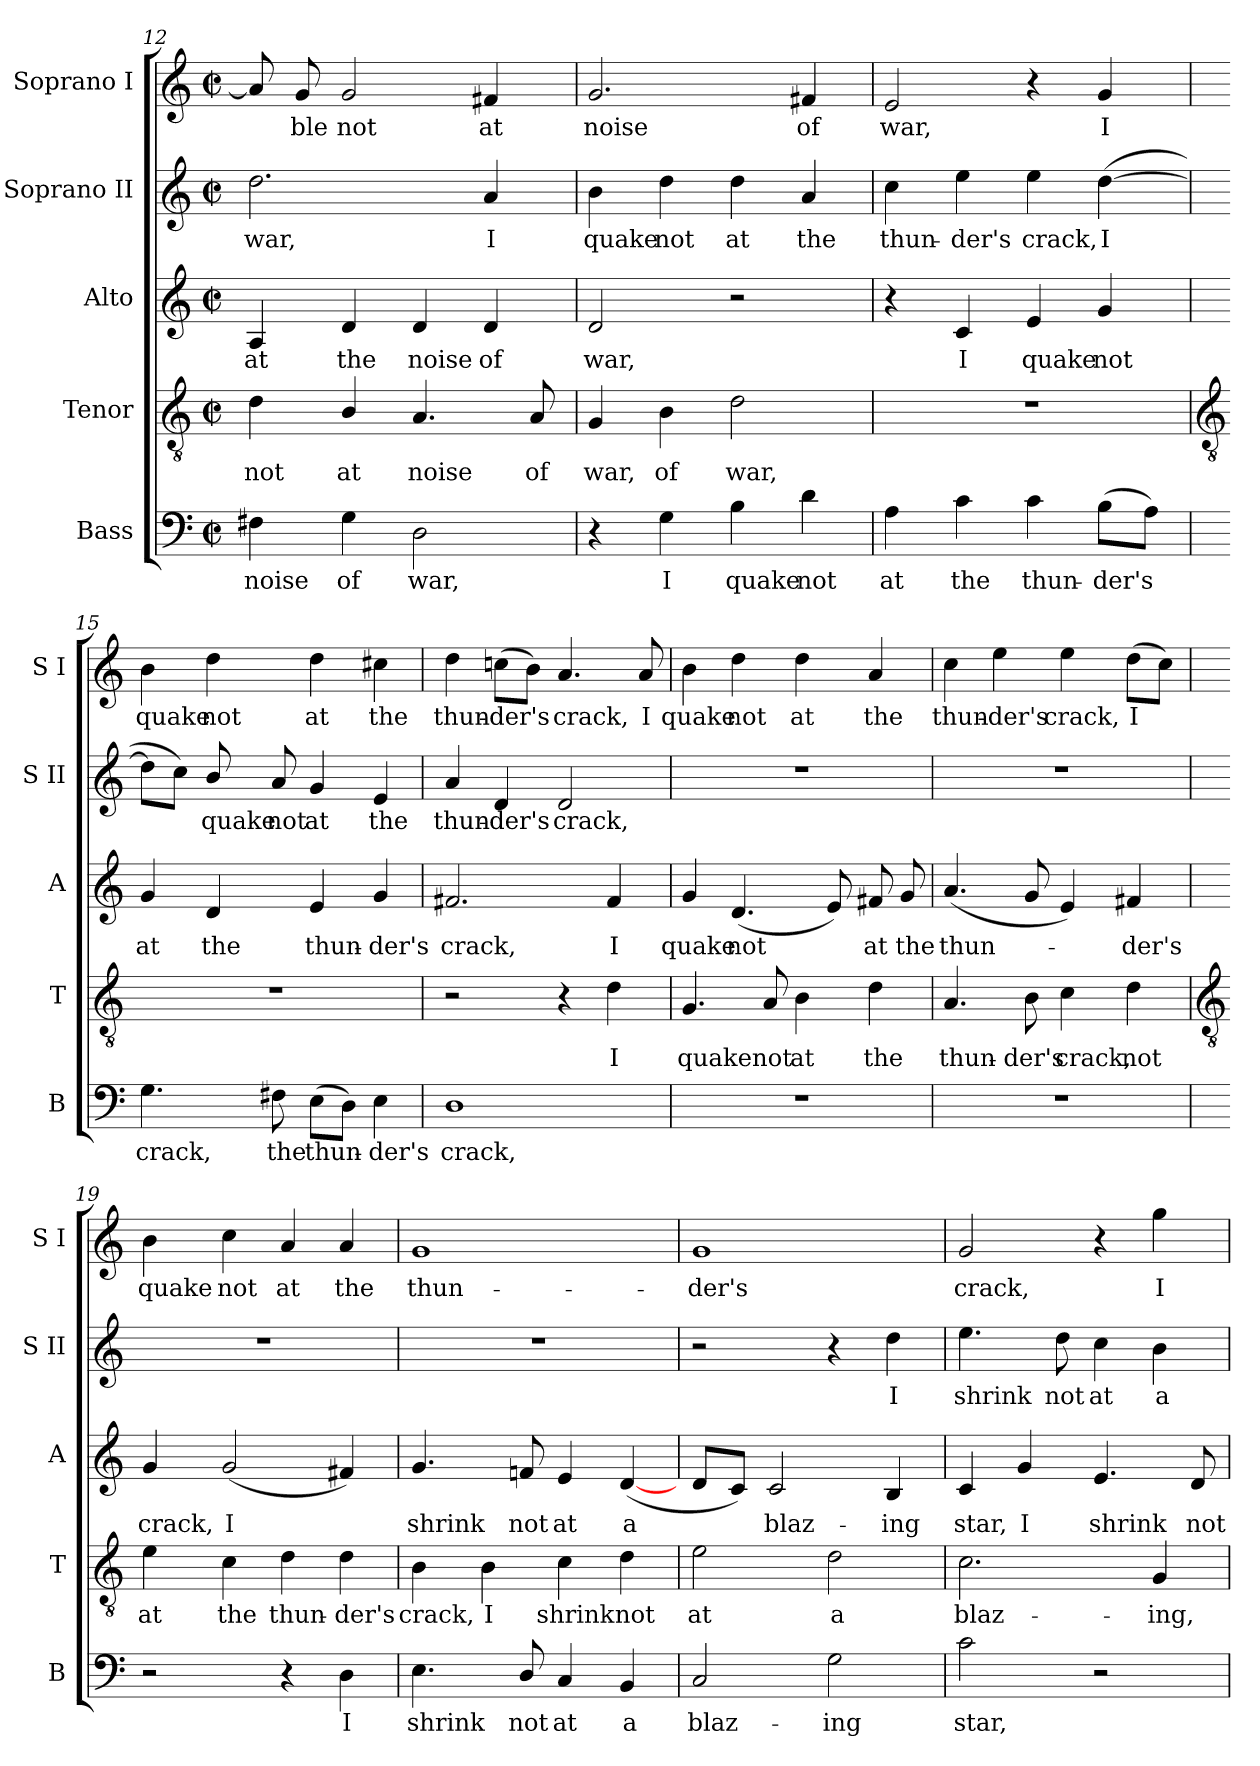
**kern	**text	**kern	**text	**kern	**text	**kern	**text	**kern	**text
*part5	*part5	*part4	*part4	*part3	*part3	*part2	*part2	*part1	*part1
*staff5	*staff5	*staff4	*staff4	*staff3	*staff3	*staff2	*staff2	*staff1	*staff1
*I"Bass	*	*I"Tenor	*	*I"Alto	*	*I"Soprano II	*	*I"Soprano I	*
*I'B	*	*I'T	*	*I'A	*	*I'S II	*	*I'S I	*
*clefF4	*	*clefGv2	*	*clefG2	*	*clefG2	*	*clefG2	*
*k[]	*	*k[]	*	*k[]	*	*k[]	*	*k[]	*
*C:	*	*C:	*	*C:	*	*C:	*	*C:	*
*M2/2	*	*M2/2	*	*M2/2	*	*M2/2	*	*M2/2	*
*met(c|)	*	*met(c|)	*	*met(c|)	*	*met(c|)	*	*met(c|)	*
=12	=12	=12	=12	=12	=12	=12	=12	=12	=12
!	!LO:LY:b	!	!LO:LY:b	!	!LO:LY:b	!	!LO:LY:b	!	!
4F#X	noise	4d	not	4A	at	2.dd	war,	8a]	.
!	!	!	!	!	!	!	!	!	!LO:LY:b
.	.	.	.	.	.	.	.	8g	ble
!	!LO:LY:b	!	!LO:LY:b	!	!LO:LY:b	!	!	!	!LO:LY:b
4G	of	4B/	at	4d	the	.	.	2g	not
!	!LO:LY:b	!	!LO:LY:b	!	!LO:LY:b	!	!	!	!
2D	war,	4.A	noise	4d	noise	.	.	.	.
!	!	!	!	!	!LO:LY:b	!	!LO:LY:b	!	!LO:LY:b
.	.	.	.	4d	of	4a	I	4f#X	at
!	!	!	!LO:LY:b	!	!	!	!	!	!
.	.	8A	of	.	.	.	.	.	.
=13	=13	=13	=13	=13	=13	=13	=13	=13	=13
!	!	!	!LO:LY:b	!	!LO:LY:b	!	!LO:LY:b	!	!LO:LY:b
4r	.	4G	war,	2d	war,	4b	quake	2.g	noise
!	!LO:LY:b	!	!LO:LY:b	!	!	!	!LO:LY:b	!	!
4G	I	4B	of	.	.	4dd	not	.	.
!	!LO:LY:b	!	!LO:LY:b	!	!	!	!LO:LY:b	!	!
4B	quake	2d	war,	2r	.	4dd	at	.	.
!	!LO:LY:b	!	!	!	!	!	!LO:LY:b	!	!LO:LY:b
4d	not	.	.	.	.	4a	the	4f#X	of
=14	=14	=14	=14	=14	=14	=14	=14	=14	=14
!	!LO:LY:b	!	!	!	!	!	!LO:LY:b	!	!LO:LY:b
4A	at	1r	.	4r	.	4cc	thun-	2e	war,
!	!LO:LY:b	!	!	!	!LO:LY:b	!	!LO:LY:b	!	!
4c	the	.	.	4c	I	4ee	-der's	.	.
!	!LO:LY:b	!	!	!	!LO:LY:b	!	!LO:LY:b	!	!
4c	thun-	.	.	4e	quake	4ee	crack,	4r	.
!	!LO:LY:b	!	!	!	!LO:LY:b	!	!LO:LY:b	!	!LO:LY:b
(>8BL	-der's	.	.	4g	not	(>[4dd	I	4g	I
8AJ)	.	.	.	.	.	.	.	.	.
!!LO:LB:g=z
=15	=15	=15	=15	=15	=15	=15	=15	=15	=15
*	*	*clefGv2	*	*	*	*	*	*	*
!	!LO:LY:b	!	!	!	!LO:LY:b	!	!	!	!LO:LY:b
4.G	crack,	1r	.	4g	at	8ddL]	.	4b	quake
.	.	.	.	.	.	8ccJ)	.	.	.
!	!	!	!	!	!LO:LY:b	!	!LO:LY:b	!	!LO:LY:b
.	.	.	.	4d	the	8b/	quake	4dd	not
!	!LO:LY:b	!	!	!	!	!	!LO:LY:b	!	!
8F#X	the	.	.	.	.	8a	not	.	.
!	!LO:LY:b	!	!	!	!LO:LY:b	!	!LO:LY:b	!	!LO:LY:b
(>8EL	thun-	.	.	4e	thun-	4g	at	4dd	at
8DJ)	.	.	.	.	.	.	.	.	.
!	!LO:LY:b	!	!	!	!LO:LY:b	!	!LO:LY:b	!	!LO:LY:b
4E	der's	.	.	4g	-der's	4e	the	4cc#X	the
=16	=16	=16	=16	=16	=16	=16	=16	=16	=16
!	!LO:LY:b	!	!	!	!LO:LY:b	!	!LO:LY:b	!	!LO:LY:b
1D	crack,	2r	.	2.f#X	crack,	4a	thun-	4dd	thun-
!	!	!	!	!	!	!	!LO:LY:b	!	!LO:LY:b
.	.	.	.	.	.	4d	-der's	(>8ccnL	-der's
.	.	.	.	.	.	.	.	8bJ)	.
!	!	!	!	!	!	!	!LO:LY:b	!	!LO:LY:b
.	.	4r	.	.	.	2d	crack,	4.a	crack,
!	!	!	!LO:LY:b	!	!LO:LY:b	!	!	!	!
.	.	4d	I	4f#	I	.	.	.	.
!	!	!	!	!	!	!	!	!	!LO:LY:b
.	.	.	.	.	.	.	.	8a	I
=17	=17	=17	=17	=17	=17	=17	=17	=17	=17
!	!	!	!LO:LY:b	!	!LO:LY:b	!	!	!	!LO:LY:b
1r	.	4.G	quake	4g	quake	1r	.	4b	quake
!	!	!	!	!	!LO:LY:b	!	!	!	!LO:LY:b
.	.	.	.	(<4.d	not	.	.	4dd	not
!	!	!	!LO:LY:b	!	!	!	!	!	!
.	.	8A	not	.	.	.	.	.	.
!	!	!	!LO:LY:b	!	!	!	!	!	!LO:LY:b
.	.	4B	at	.	.	.	.	4dd	at
.	.	.	.	8e)	.	.	.	.	.
!	!	!	!LO:LY:b	!	!LO:LY:b	!	!	!	!LO:LY:b
.	.	4d	the	8f#X	at	.	.	4a	the
!	!	!	!	!	!LO:LY:b	!	!	!	!
.	.	.	.	8g	the	.	.	.	.
=18	=18	=18	=18	=18	=18	=18	=18	=18	=18
!	!	!	!LO:LY:b	!	!LO:LY:b	!	!	!	!LO:LY:b
1r	.	4.A	thun-	(<4.a	thun-	1r	.	4cc	thun-
!	!	!	!	!	!	!	!	!	!LO:LY:b
.	.	.	.	.	.	.	.	4ee	-der's
!	!	!	!LO:LY:b	!	!	!	!	!	!
.	.	8B	-der's	8g	.	.	.	.	.
!	!	!	!LO:LY:b	!	!	!	!	!	!LO:LY:b
.	.	4c	crack,	4e)	.	.	.	4ee	crack,
!	!	!	!LO:LY:b	!	!LO:LY:b	!	!	!	!LO:LY:b
.	.	4d	not	4f#X	der's	.	.	(>8ddL	I
.	.	.	.	.	.	.	.	8ccJ)	.
!!LO:LB:g=z
=19	=19	=19	=19	=19	=19	=19	=19	=19	=19
*	*	*clefGv2	*	*	*	*	*	*	*
!	!	!	!LO:LY:b	!	!LO:LY:b	!	!	!	!LO:LY:b
2r	.	4e	at	4g	crack,	1r	.	4b	quake
!	!	!	!LO:LY:b	!	!LO:LY:b	!	!	!	!LO:LY:b
.	.	4c	the	(<2g	I	.	.	4cc	not
!	!	!	!LO:LY:b	!	!	!	!	!	!LO:LY:b
4r	.	4d	thun-	.	.	.	.	4a	at
!	!LO:LY:b	!	!LO:LY:b	!	!	!	!	!	!LO:LY:b
4D	I	4d	-der's	4f#X)	.	.	.	4a	the
=20	=20	=20	=20	=20	=20	=20	=20	=20	=20
!	!LO:LY:b	!	!LO:LY:b	!	!LO:LY:b	!	!	!	!LO:LY:b
4.E	shrink	4B	crack,	4.g	shrink	1r	.	1g	thun-
!	!	!	!LO:LY:b	!	!	!	!	!	!
.	.	4B	I	.	.	.	.	.	.
!	!LO:LY:b	!	!	!	!LO:LY:b	!	!	!	!
8D/	not	.	.	8fn	not	.	.	.	.
!	!LO:LY:b	!	!LO:LY:b	!	!LO:LY:b	!	!	!	!
4C	at	4c	shrink	4e	at	.	.	.	.
!	!LO:LY:b	!	!LO:LY:b	!	!LO:LY:b	!	!	!	!
4BB	a	4d	not	(<[4d	a	.	.	.	.
=21	=21	=21	=21	=21	=21	=21	=21	=21	=21
!	!LO:LY:b	!	!LO:LY:b	!	!	!	!	!	!LO:LY:b
2C	blaz-	2e	at	8dL	.	2r	.	1g	-der's
.	.	.	.	8cJ)	.	.	.	.	.
!	!	!	!	!	!LO:LY:b	!	!	!	!
.	.	.	.	2c	blaz-	.	.	.	.
!	!LO:LY:b	!	!LO:LY:b	!	!	!	!	!	!
2G	-ing	2d	a	.	.	4r	.	.	.
!	!	!	!	!	!LO:LY:b	!	!LO:LY:b	!	!
.	.	.	.	4B	-ing	4dd	I	.	.
=22	=22	=22	=22	=22	=22	=22	=22	=22	=22
!	!LO:LY:b	!	!LO:LY:b	!	!LO:LY:b	!	!LO:LY:b	!	!LO:LY:b
2c	star,	2.c	blaz-	4c	star,	4.ee	shrink	2g	crack,
!	!	!	!	!	!LO:LY:b	!	!	!	!
.	.	.	.	4g	I	.	.	.	.
!	!	!	!	!	!	!	!LO:LY:b	!	!
.	.	.	.	.	.	8dd	not	.	.
!	!	!	!	!	!LO:LY:b	!	!LO:LY:b	!	!
2r	.	.	.	4.e	shrink	4cc	at	4r	.
!	!	!	!LO:LY:b	!	!	!	!LO:LY:b	!	!LO:LY:b
.	.	4G	-ing,	.	.	4b	a	4gg	I
!	!	!	!	!	!LO:LY:b	!	!	!	!
.	.	.	.	8d	not	.	.	.	.
=	=	=	=	=	=	=	=	=	=
*-	*-	*-	*-	*-	*-	*-	*-	*-	*-
